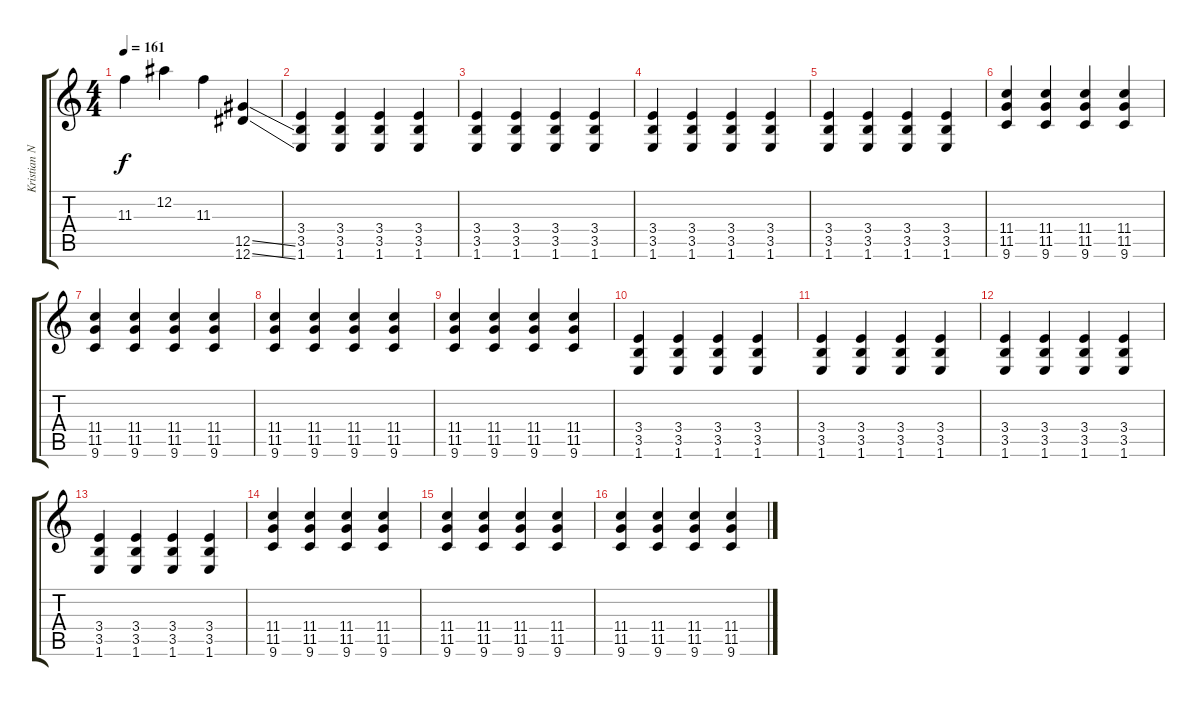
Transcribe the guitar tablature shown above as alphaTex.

\track ("Kristian Niemann" "Kristian N") {instrument distortionguitar}
\staff {score tabs}
\tuning (Eb4 Bb3 Gb3 Db3 Ab2 Eb2) {hide}
\ts (4 4)
\tempo 161
\clef g2
\ks c
11.3.4{dy f} 12.2.4 11.3.4 (12.5{ss} 12.6{ss}).4 |
(3.4 3.5 1.6).4 (3.4 3.5 1.6).4 (3.4 3.5 1.6).4 (3.4 3.5 1.6).4 |
(3.4 3.5 1.6).4 (3.4 3.5 1.6).4 (3.4 3.5 1.6).4 (3.4 3.5 1.6).4 |
(3.4 3.5 1.6).4 (3.4 3.5 1.6).4 (3.4 3.5 1.6).4 (3.4 3.5 1.6).4 |
(3.4 3.5 1.6).4 (3.4 3.5 1.6).4 (3.4 3.5 1.6).4 (3.4 3.5 1.6).4 |
(11.4 11.5 9.6).4 (11.4 11.5 9.6).4 (11.4 11.5 9.6).4 (11.4 11.5 9.6).4 |
(11.4 11.5 9.6).4 (11.4 11.5 9.6).4 (11.4 11.5 9.6).4 (11.4 11.5 9.6).4 |
(11.4 11.5 9.6).4 (11.4 11.5 9.6).4 (11.4 11.5 9.6).4 (11.4 11.5 9.6).4 |
(11.4 11.5 9.6).4 (11.4 11.5 9.6).4 (11.4 11.5 9.6).4 (11.4 11.5 9.6).4 |
(3.4 3.5 1.6).4 (3.4 3.5 1.6).4 (3.4 3.5 1.6).4 (3.4 3.5 1.6).4 |
(3.4 3.5 1.6).4 (3.4 3.5 1.6).4 (3.4 3.5 1.6).4 (3.4 3.5 1.6).4 |
(3.4 3.5 1.6).4 (3.4 3.5 1.6).4 (3.4 3.5 1.6).4 (3.4 3.5 1.6).4 |
(3.4 3.5 1.6).4 (3.4 3.5 1.6).4 (3.4 3.5 1.6).4 (3.4 3.5 1.6).4 |
(11.4 11.5 9.6).4 (11.4 11.5 9.6).4 (11.4 11.5 9.6).4 (11.4 11.5 9.6).4 |
(11.4 11.5 9.6).4 (11.4 11.5 9.6).4 (11.4 11.5 9.6).4 (11.4 11.5 9.6).4 |
(11.4 11.5 9.6).4 (11.4 11.5 9.6).4 (11.4 11.5 9.6).4 (11.4 11.5 9.6).4
